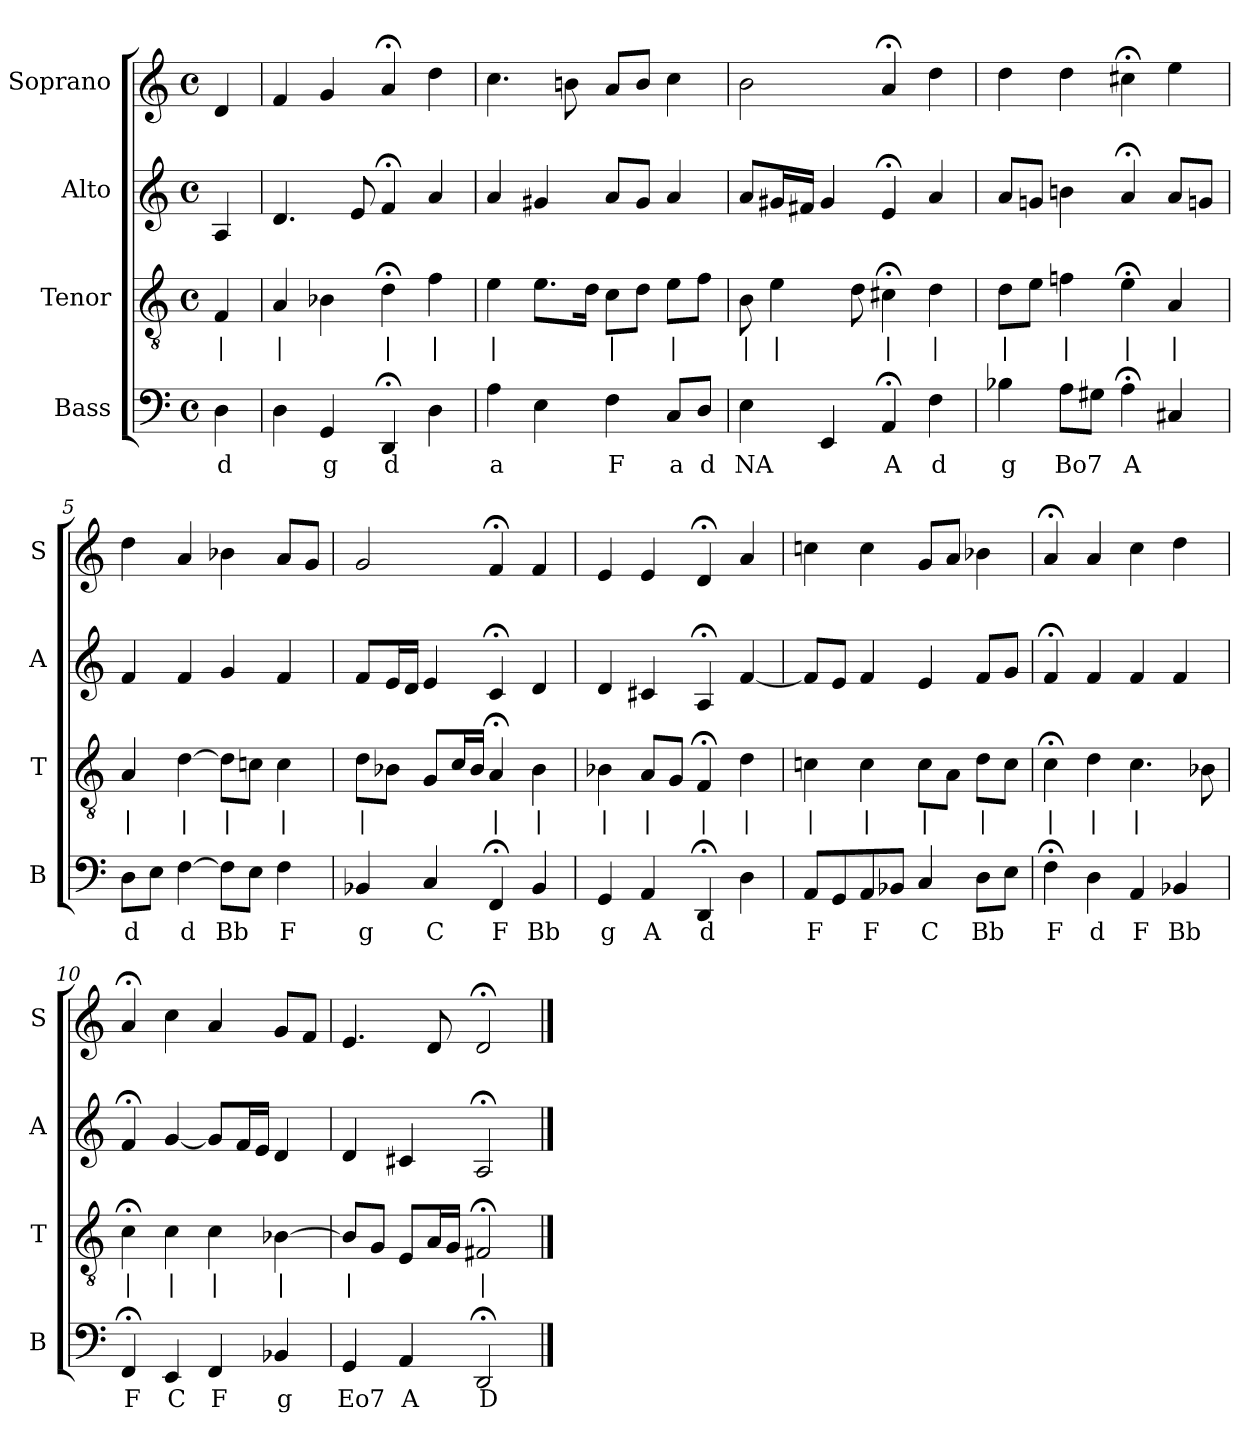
**kern	**text	**kern	**text	**kern	**kern
*part4	*part4	*part3	*part3	*part2	*part1
*staff4	*staff4	*staff3	*staff3	*staff2	*staff1
*I"Bass	*	*I"Tenor	*	*I"Alto	*I"Soprano
*I'B	*	*I'T	*	*I'A	*I'S
*clefF4	*	*clefGv2	*	*clefG2	*clefG2
*k[]	*	*k[]	*	*k[]	*k[]
*D:dor	*	*D:dor	*	*D:dor	*D:dor
*M4/4	*	*M4/4	*	*M4/4	*M4/4
*met(c)	*	*met(c)	*	*met(c)	*met(c)
*MM100	*	*MM100	*	*MM100	*MM100
=	=	=	=	=	=
4D	d	4F	|	4A	4d
=1	=1	=1	=1	=1	=1
4D	.	4A	|	4.d	4f
4GG	g	4B-X	.	.	4g
.	.	.	.	8e	.
4DD;<	d	4d;<	|	4f;<	4a;<
4D	.	4f	|	4a	4dd
=2	=2	=2	=2	=2	=2
4A	a	4e	|	4a	4.cc
4E	.	8.eL	.	4g#X	.
.	.	.	.	.	8bn
.	.	16dJk	.	.	.
4F	F	8cL	|	8aL	8aL
.	.	8dJ	.	8g#J	8bJ
8CL	a	8eL	|	4a	4cc
8DJ	d	8fJ	.	.	.
=3	=3	=3	=3	=3	=3
4E	NA	8B	|	8aL	2b
.	.	4e	|	16g#XL	.
.	.	.	.	16f#XJJ	.
4EE	.	.	.	4g#	.
.	.	8d	.	.	.
4AA;<	A	4c#X;<	|	4e;<	4a;<
4F	d	4d	|	4a	4dd
=4	=4	=4	=4	=4	=4
4B-X	g	8dL	|	8aL	4dd
.	.	8eJ	.	8gnJ	.
8AL	Bo7	4fn	|	4bn	4dd
8G#XJ	.	.	.	.	.
4A;<	A	4e;<	|	4a;<	4cc#X;<
4C#X	.	4A	|	8aL	4ee
.	.	.	.	8gnJ	.
=5	=5	=5	=5	=5	=5
8DL	d	4A	|	4f	4dd
8EJ	.	.	.	.	.
[4F	d	[4d	|	4f	4a
8FL]	Bb	8dL]	|	4g	4b-X
8EJ	.	8cnJ	.	.	.
4F	F	4c	|	4f	8aL
.	.	.	.	.	8gJ
=6	=6	=6	=6	=6	=6
4BB-X	g	8dL	|	8fL	2g
.	.	8B-XJ	.	16eL	.
.	.	.	.	16dJJ	.
4C	C	8GL	.	4e	.
.	.	16cL	.	.	.
.	.	16B-JJ	.	.	.
4FF;<	F	4A;<	|	4c;<	4f;<
4BB-	Bb	4B-	|	4d	4f
=7	=7	=7	=7	=7	=7
4GG	g	4B-X	|	4d	4e
4AA	A	8AL	|	4c#X	4e
.	.	8GJ	.	.	.
4DD;<	d	4F;<	|	4A;<	4d;<
4D	.	4d	|	[4f	4a
=8	=8	=8	=8	=8	=8
8AAL	F	4cn	|	8fL]	4ccn
8GG	.	.	.	8eJ	.
8AA	F	4c	|	4f	4cc
8BB-XJ	.	.	.	.	.
4C	C	8cL	|	4e	8gL
.	.	8AJ	.	.	8aJ
8DL	Bb	8dL	|	8fL	4b-X
8EJ	.	8cJ	.	8gJ	.
=9	=9	=9	=9	=9	=9
4F;<	F	4c;<	|	4f;<	4a;<
4D	d	4d	|	4f	4a
4AA	F	4.c	|	4f	4cc
4BB-X	Bb	.	.	4f	4dd
.	.	8B-X	.	.	.
=10	=10	=10	=10	=10	=10
4FF;<	F	4c;<	|	4f;<	4a;<
4EE	C	4c	|	[4g	4cc
4FF	F	4c	|	8gL]	4a
.	.	.	.	16fL	.
.	.	.	.	16eJJ	.
4BB-X	g	[4B-X	|	4d	8gL
.	.	.	.	.	8fJ
=11	=11	=11	=11	=11	=11
4GG	Eo7	8B-L]	|	4d	4.e
.	.	8GJ	.	.	.
4AA	A	8EL	.	4c#X	.
.	.	16AL	.	.	8d
.	.	16GJJ	.	.	.
2DD;<	D	2F#X;<	|	2A;<	2d;<
==	==	==	==	==	==
*-	*-	*-	*-	*-	*-
